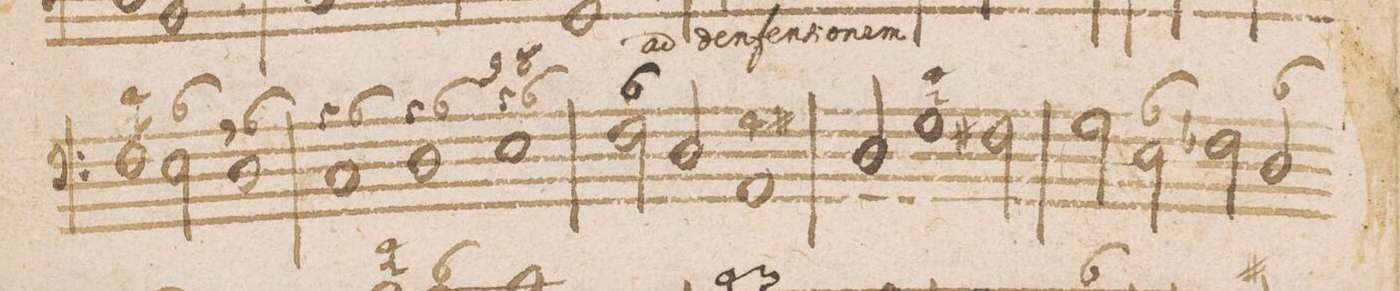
**kern	**fba	**text
*I"Baſso Continuo pro Org	*	*
*clefF4	*	*
*k[]	*	*
*met(C|)	*	*
*M2/1	*	*
1F\	4 2	.
=13-	=13-	=13-
2E\	6	.
1D	7	.
.	6	.
=14-	=14-	=14-
1C	5	.
.	6	.
1D	5	.
.	6	.
=15-	=15-	=15-
1E	9 5	.
.	8 6	.
2F\	6	.
2D/	.	.
=16-	=16-	=16-
1AA	4	.
.	#	.
2D/	.	.
1G\	4 2	.
=17-	=17-	=17-
2F#X\	.	.
2G\	.	.
2E\	6	.
=18-	=18-	=18-
2Fn\	.	.
2D/	6	.
*-	*-	*-
